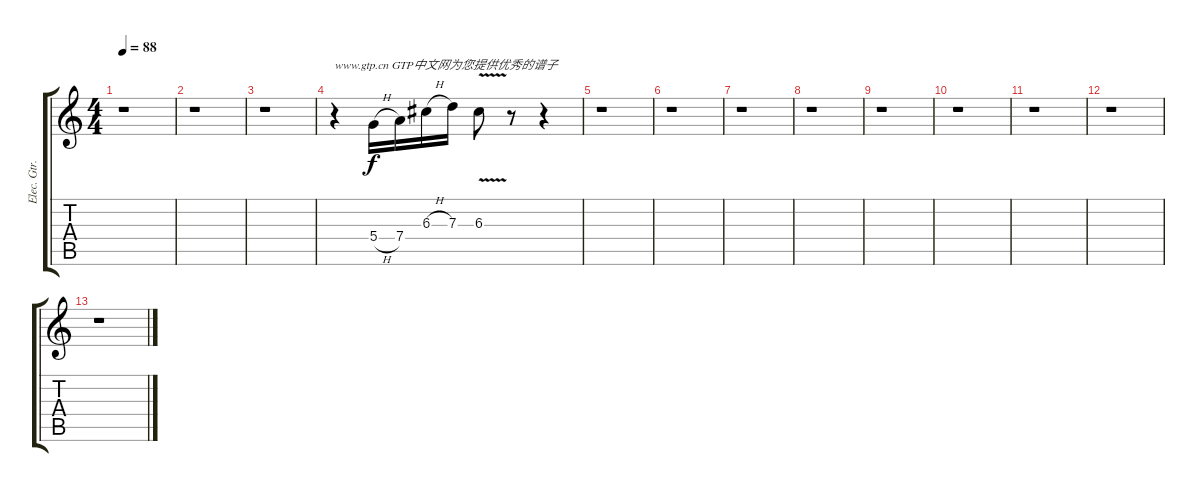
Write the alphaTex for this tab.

\track ("Elec. Gtr. 4" "Elec. Gtr.") {instrument distortionguitar}
\staff {score tabs}
\tuning (E4 B3 G3 D3 A2 D2) {hide}
\ts (4 4)
\tempo 88
\clef g2
\ks c
r.1{dy f} |
r.1 |
r.1 |
r.4{txt "www.gtp.cn GTP中文网为您提供优秀的谱子"} 5.4{h}.16 7.4.16 6.3{h}.16 7.3.16 6.3{v}.8 r.8 r.4 |
r.1 |
r.1 |
r.1 |
r.1 |
r.1 |
r.1 |
r.1 |
r.1 |
r.1
